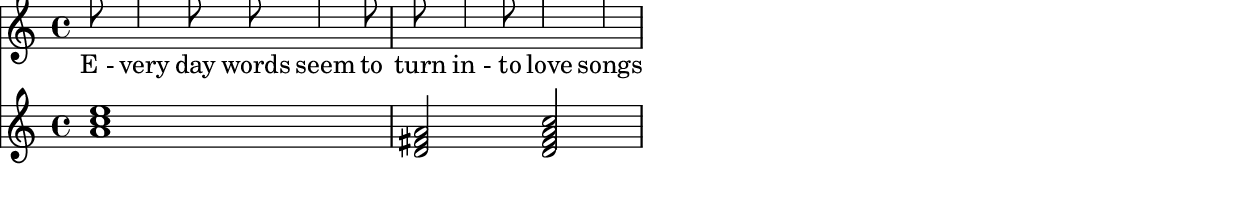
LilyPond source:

%% Generated by lilypond-book
%% Options: [indent=0\mm,line-width=278\pt]
\include "lilypond-book-preamble.ly"


% ****************************************************************
% Start cut-&-pastable-section
% ****************************************************************



\paper {
  indent = 0\mm
  line-width = 278\pt
  % offset the left padding, also add 1mm as lilypond creates cropped
  % images with a little space on the right
  line-width = #(- line-width (* mm  3.000000) (* mm 1))
}

\layout {
  
}





% ****************************************************************
% ly snippet:
% ****************************************************************
\sourcefileline 183
\layout {
	  	indent = 0\mm
  		line-width = 200\mm
  		ragged-last = ##t
		\override ChordName #'font-size = #2
     	\override ChordName #'font-series = #'bold 
		\override ChordName #'color = #(rgb-color 0 0 0.78) 
		\override ChordName #'font-family = #'roman
	}
	\score {
		<<
		\chords { a1:m d2 d2:7 }
		\relative c'' {
			\clef treble
			\override Staff.TimeSignature #'style = #'()
			\time 4/4
			<<
    		{ d'8 d4 c8 d8 d4 c8 d8 d4 c8 e4 d4 }
    		\new Staff { 
				\clef "treble" 
				\override Staff.TimeSignature #'style = #'()
				\chordmode { a1:m d2 d2:7}
			}			
			>>
		}
		\addlyrics { "E -" very day words seem to turn "in -" to love songs }
		>>
	}



% ****************************************************************
% end ly snippet
% ****************************************************************
